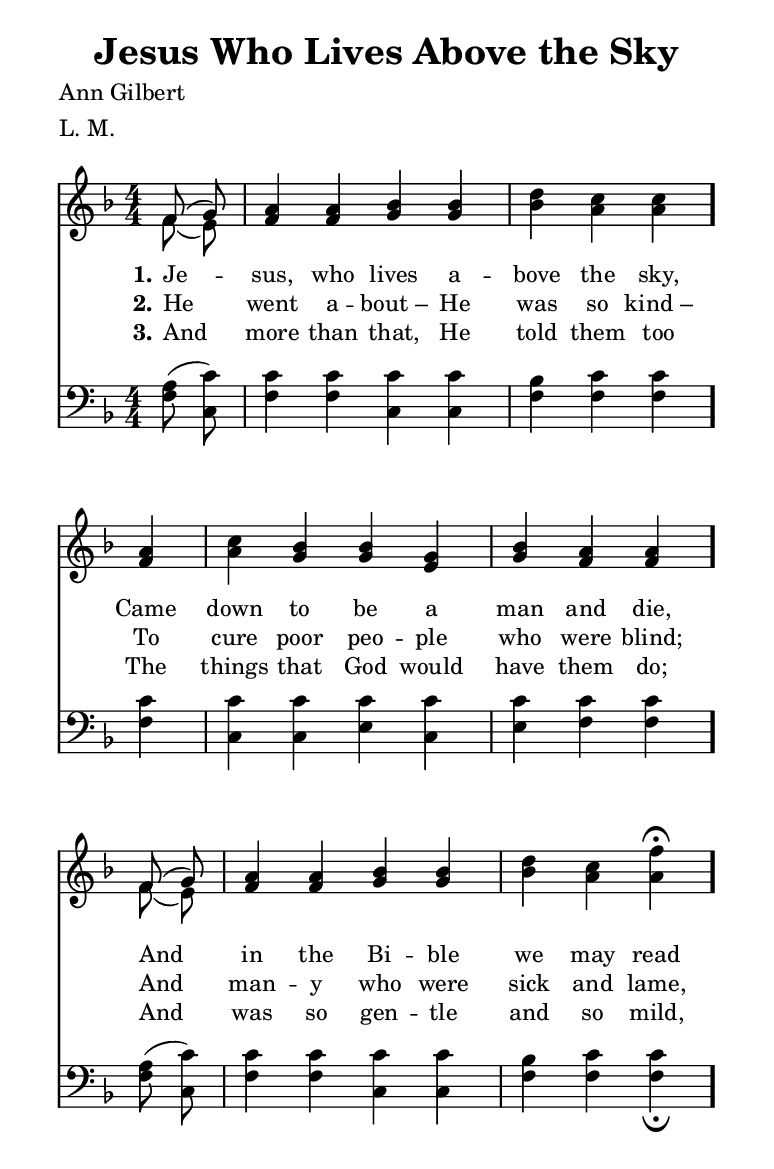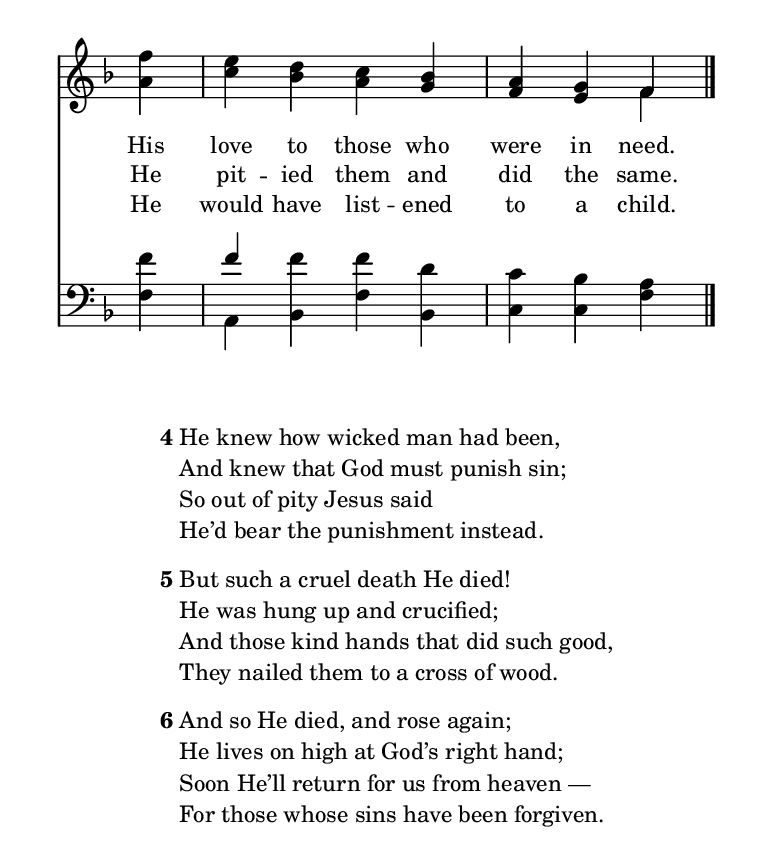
\include "common/global.ily"
\paper {
  \include "common/paper.ily"
  system-count = #(cond (is-eogsized 3) (#t #f))
}

\header{
  %children
  hymnnumber = "346"
  title = "Jesus Who Lives Above the Sky"
  tunename = "Grateful Praise"
  meter = "L. M."
  poet = "Ann Gilbert"
  composer = ""
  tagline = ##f
}

ta = { \tempo 4=90 }
tb = { \tempo 4=45 }

global = {
  \include "common/overrides.ily"
  \override Staff.TimeSignature.style = #'numbered % original has `c`
  \time 4/4
  \override Score.MetronomeMark.transparent = ##t % hide all fermata changes too
  \ta
  \key f \major
  \partial 4
  \autoBeamOff
}

notesSoprano = {
\global
\relative c' {

  f8( g) | a4 a bes bes | d c c
  a4 | c bes bes g | bes a a
  f8( g) | a4 a bes bes | d c \tb f\fermata \ta
  f4 | e d c bes | a g f

  \bar "|."

}
}

notesAlto = {
\global
\relative e' {

  f8( e) | f4 f g g | bes a a
  f4 | a g g e | g f f
  f8( e) | f4 f g g | bes a a
  a4 | c bes a g | f e f

}
}

notesTenor = {
\global
\relative a {

  a8( c) | c4 c c c | bes c c
  c4 | c c c c | c c c
  a8( c) | c4 c c c | bes c c
  f4 | f f f d | c bes a

}
}

notesBass = {
\global
\relative f {

  f8( c) | f4 f c c | f f f
  f4 | c c e c | e f f
  f8( c) | f4 f c c | f f f_\fermata
  f4 | a, bes f' bes, | c c f

}
}

wordsA = \lyricmode {
\set stanza = "1."

Je -- sus, who lives a -- bove the sky, \bar "."
Came down to be a man and die, \bar "."
And in the Bi -- ble we may read \bar "."
His love to those who were in need. \bar "."

}

wordsB = \lyricmode {
\set stanza = "2."

He went a -- bout_– He was so kind_–
To cure poor peo -- ple who were blind;
And man -- y who were sick and lame,
He pit -- ied them and did the same.

}

wordsC = \lyricmode {
\set stanza = "3."

And more than that, He told them too
The things that God would have them do;
And was so gen -- tle and so mild,
He would have list -- ened to a child.

}

wordsD = \markuplist {

\line { He knew how wicked man had been, }
\line { And knew that God must punish sin; }
\line { So out of pity Jesus said }
\line { He’d bear the punishment instead. }

}

wordsE = \markuplist {

\line { But such a cruel death He died! }
\line { He was hung up and crucified; }
\line { And those kind hands that did such good, }
\line { They nailed them to a cross of wood. }

}

wordsF = \markuplist {

\line { And so He died, and rose again; }
\line { He lives on high at God’s right hand; }
\line { Soon He’ll return for us from heaven — }
\line { For those whose sins have been forgiven. }

}

\score {
  \context ChoirStaff <<
    \context Staff = upper <<
      \set Staff.autoBeaming = ##f
      \set ChoirStaff.systemStartDelimiter = #'SystemStartBar
      \set ChoirStaff.printPartCombineTexts = ##f
      \partcombine #'(2 . 11) \notesSoprano \notesAlto
      \context NullVoice = sopranos { \voiceOne << \notesSoprano >> }
      \context Lyrics = one   \lyricsto sopranos \wordsA
      \context Lyrics = two   \lyricsto sopranos \wordsB
      \context Lyrics = three \lyricsto sopranos \wordsC
    >>
    \context Staff = men <<
      \set Staff.autoBeaming = ##f
      \clef bass
      \set ChoirStaff.printPartCombineTexts = ##f
      \partcombine #'(2 . 11) \notesTenor \notesBass
    >>
  >>
  \layout {
    \include "common/layout.ily"
  }
  \midi{
    \include "common/midi.ily"
  }
}

\noPageBreak

\markup { \fill-line { \column {
  \line{ \bold 4 \column { \wordsD } } \combine \null \vspace #0.4
  \line{ \bold 5 \column { \wordsE } } \combine \null \vspace #0.4
  \line{ \bold 6 \column { \wordsF } }
  \vspace #3
} } }

\version "2.19.49"  % necessary for upgrading to future LilyPond versions.

% vi:set et ts=2 sw=2 ai nocindent syntax=lilypond:
